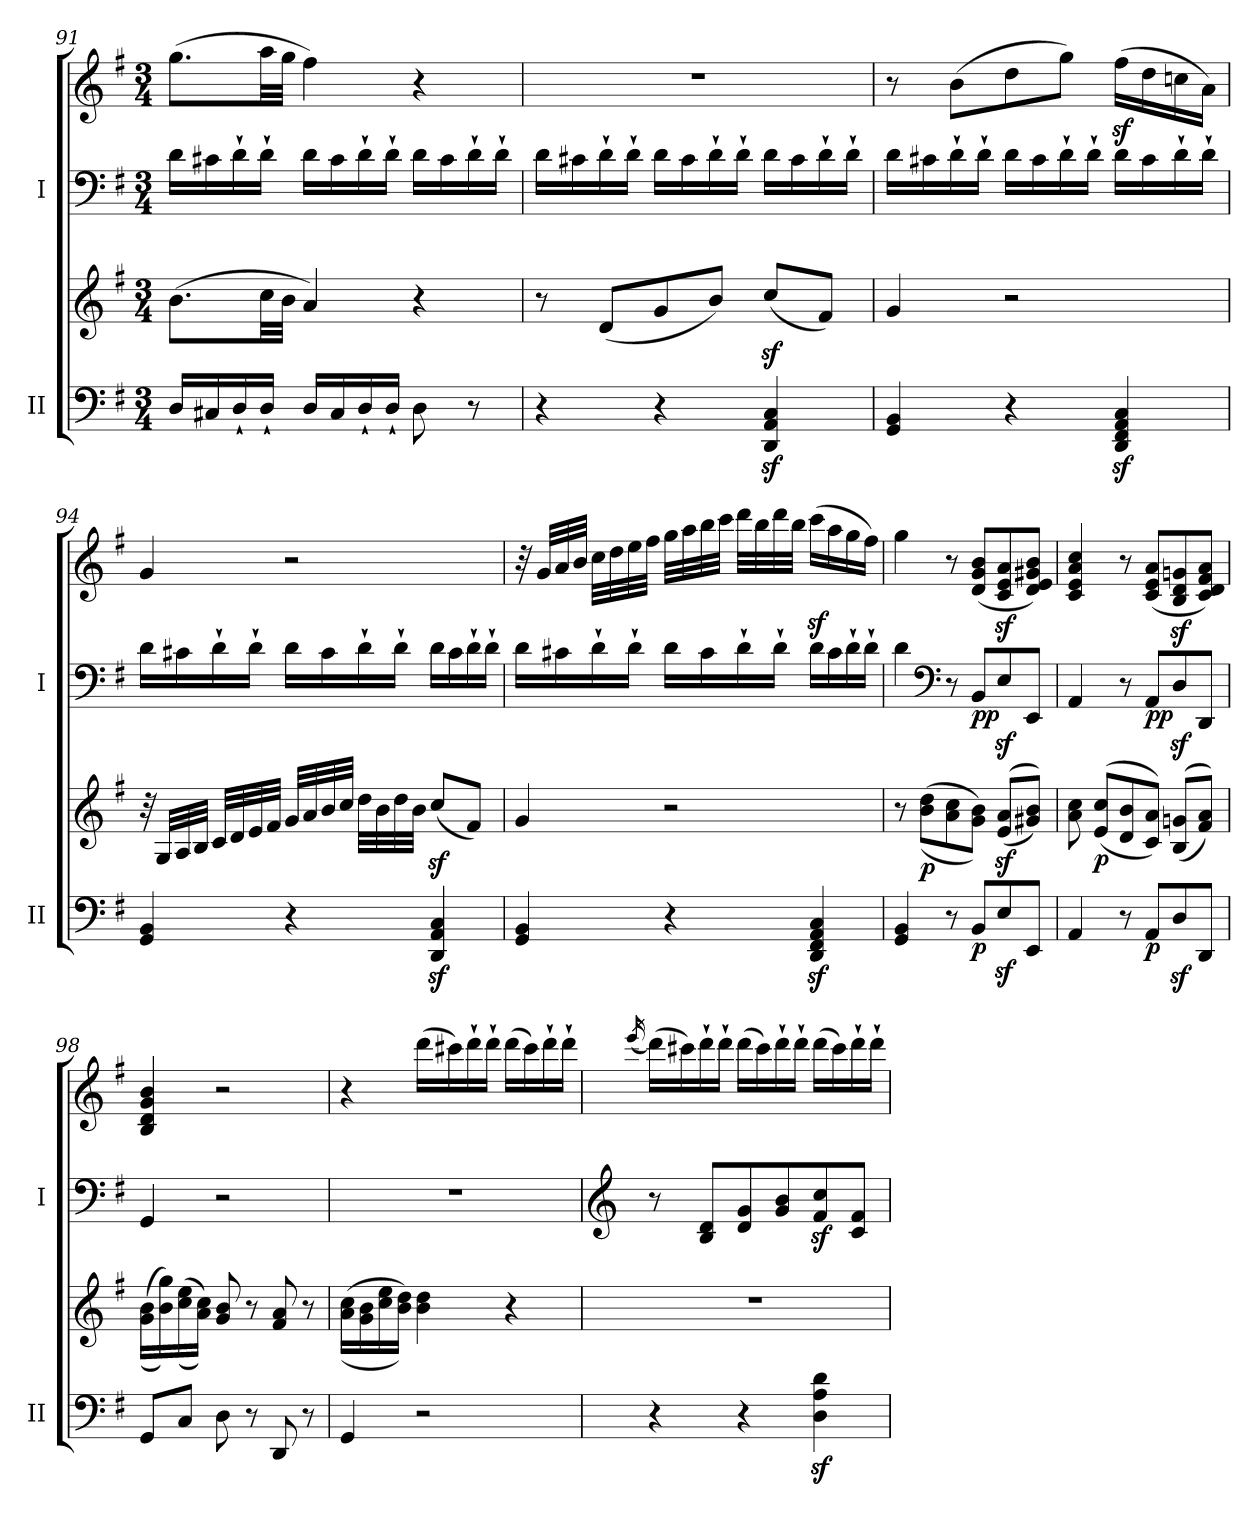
**kern	**kern	**dynam	**kern	**kern	**dynam
*part2	*part2	*part2	*part1	*part1	*part1
*staff4	*staff3	*staff3/4	*staff2	*staff1	*staff1/2
*I"II	*	*	*I"I	*	*
*I'II	*	*	*I'I	*	*
*clefF4	*clefG2	*	*clefF4	*clefG2	*
*k[f#]	*k[f#]	*	*k[f#]	*k[f#]	*
*M3/4	*M3/4	*	*M3/4	*M3/4	*
=91	=91	=91	=91	=91	=91
16D/LL	(>8.b\L	.	16d\LL	(>8.gg\L	.
16C#X/	.	.	16c#X\	.	.
16D`/	.	.	16d`\	.	.
16D`/JJ	32cc\LL	.	16d`\JJ	32aa\LL	.
.	32b\JJJ	.	.	32gg\JJJ	.
16D/LL	4a/)	.	16d\LL	4ff#\)	.
16C#/	.	.	16c#\	.	.
16D`/	.	.	16d`\	.	.
16D`/JJ	.	.	16d`\JJ	.	.
8D\	4r	.	16d\LL	4r	.
.	.	.	16c#\	.	.
8r	.	.	16d`\	.	.
.	.	.	16d`\JJ	.	.
!!LO:PB:g=z
=92	=92	=92	=92	=92	=92
4r	8r	.	16d\LL	2.r	.
.	.	.	16c#X\	.	.
.	(<8d/L	.	16d`\	.	.
.	.	.	16d`\JJ	.	.
4r	8g/	.	16d\LL	.	.
.	.	.	16c#\	.	.
.	8b/J)	.	16d`\	.	.
.	.	.	16d`\JJ	.	.
4DD/z< 4AA/z< 4C/z<	(<8ccz</L	.	16d\LL	.	.
.	.	.	16c#\	.	.
.	8f#/J)	.	16d`\	.	.
.	.	.	16d`\JJ	.	.
=93	=93	=93	=93	=93	=93
4GG/ 4BB/	4g/	.	16d\LL	8r	.
.	.	.	16c#X\	.	.
.	.	.	16d`\	(>8b\L	.
.	.	.	16d`\JJ	.	.
4r	2r	.	16d\LL	8dd\	.
.	.	.	16c#\	.	.
.	.	.	16d`\	8gg\J)	.
.	.	.	16d`\JJ	.	.
4DD/z< 4FF#/z< 4AA/z< 4C/z<	.	.	16d\LL	(>16ff#z>\LL	.
.	.	.	16c#\	16dd\	.
.	.	.	16d`\	16ccn\	.
.	.	.	16d`\JJ	16a\JJ)	.
!!LO:LB:g=z
=94	=94	=94	=94	=94	=94
4GG/ 4BB/	32r	.	16d\LL	4g/	.
.	32G/LLL	.	.	.	.
.	32A/	.	16c#X\	.	.
.	32B/JJJ	.	.	.	.
.	32c/LLL	.	16d`\	.	.
.	32d/	.	.	.	.
.	32e/	.	16d`\JJ	.	.
.	32f#/JJJ	.	.	.	.
4r	32g/LLL	.	16d\LL	2r	.
.	32a/	.	.	.	.
.	32b/	.	16c#\	.	.
.	32cc/JJJ	.	.	.	.
.	32dd\LLL	.	16d`\	.	.
.	32b\	.	.	.	.
.	32dd\	.	16d`\JJ	.	.
.	32b\JJJ	.	.	.	.
4DD/z< 4AA/z< 4C/z<	(<8ccz</L	.	16d\LL	.	.
.	.	.	16c#\	.	.
.	8f#/J)	.	16d`\	.	.
.	.	.	16d`\JJ	.	.
!!LO:LB:g=z
=95	=95	=95	=95	=95	=95
4GG/ 4BB/	4g/	.	16d\LL	32r	.
.	.	.	.	32g/LLL	.
.	.	.	16c#X\	32a/	.
.	.	.	.	32b/JJJ	.
.	.	.	16d`\	32cc\LLL	.
.	.	.	.	32dd\	.
.	.	.	16d`\JJ	32ee\	.
.	.	.	.	32ff#\JJJ	.
4r	2r	.	16d\LL	32gg\LLL	.
.	.	.	.	32aa\	.
.	.	.	16c#\	32bb\	.
.	.	.	.	32ccc\JJJ	.
.	.	.	16d`\	32ddd\LLL	.
.	.	.	.	32bb\	.
.	.	.	16d`\JJ	32ddd\	.
.	.	.	.	32bb\JJJ	.
4DD/z< 4FF#/z< 4AA/z< 4C/z<	.	.	16d\LL	(>16cccz<\LL	.
.	.	.	16c#\	16aa\	.
.	.	.	16d`\	16gg\	.
.	.	.	16d`\JJ	16ff#\JJ)	.
=96	=96	=96	=96	=96	=96
4GG/ 4BB/	8r	.	4d\	4gg\	.
!	!	!LO:DY:b	!	!	!
.	(<(>8b\ 8dd\L	p	.	.	.
*	*	*	*clefF4	*	*
8r	8a\ 8cc\	.	8r	8r	.
!	!	!LO:DY:b=2	!	!	!LO:DY:b=2
!	!	!	!	!	!LO:DY:n=1:b
8BB/L	8g\ 8b\J))	p	8BB/L	(>8d/ 8g/ 8b/L	p p
8Ez</	(<(>8e/z< 8a/z<L	.	8Ez</	8c/z< 8e/z< 8a/z<	.
8EE/J	8g#X/ 8b/J))	.	8EE/J	8d/ 8e/ 8g#X/ 8b/J)	.
=97	=97	=97	=97	=97	=97
4AA/	8a\ 8cc\	.	4AA/	4c/ 4e/ 4a/ 4cc/	.
!	!	!LO:DY:b	!	!	!
.	(>(<8e/ 8cc/L	p	.	.	.
8r	8d/ 8b/	.	8r	8r	.
!	!	!LO:DY:b=2	!	!	!LO:DY:b=2
!	!	!	!	!	!LO:DY:n=1:b
8AA/L	8c/ 8a/J))	p	8AA/L	(>8c/ 8e/ 8a/L	p p
8Dz</	(<(>8B/ 8gn/L	.	8Dz</	8B/z< 8d/z< 8gn/z<	.
8DD/J	8f#/ 8a/J))	.	8DD/J	8c/ 8d/ 8f#/ 8a/J)	.
!!LO:PB:g=z
=98	=98	=98	=98	=98	=98
8GG/L	(<(>16g\ 16b\LL	.	4GG/	4B/ 4d/ 4g/ 4b/	.
.	16b\ 16gg\))	.	.	.	.
8C/J	(<(>16cc\ 16ee\	.	.	.	.
.	16a\ 16cc\JJ))	.	.	.	.
8D\	8g/ 8b/	.	2r	2r	.
8r	8r	.	.	.	.
8DD/	8f#/ 8a/	.	.	.	.
8r	8r	.	.	.	.
=99	=99	=99	=99	=99	=99
4GG/	(<(>16a\ 16cc\LL	.	2.r	4r	.
.	16g\ 16b\	.	.	.	.
.	16cc\ 16ee\	.	.	.	.
.	16b\ 16dd\JJ))	.	.	.	.
2r	4b\ 4dd\	.	.	(>16ddd\LL	.
.	.	.	.	16ccc#X\)	.
.	.	.	.	16ddd`\	.
.	.	.	.	16ddd`\JJ	.
.	4r	.	.	(>16ddd\LL	.
.	.	.	.	16ccc#\)	.
.	.	.	.	16ddd`\	.
.	.	.	.	16ddd`\JJ	.
=100	=100	=100	=100	=100	=100
*	*	*	*clefG2	*	*
.	.	.	.	(<16qeee/	.
4r	2.r	.	8r	(>16ddd\LL)	.
.	.	.	.	16ccc#X\)	.
.	.	.	8B/ 8d/L	16ddd`\	.
.	.	.	.	16ddd`\JJ	.
4r	.	.	8d/ 8g/	(>16ddd\LL	.
.	.	.	.	16ccc#\)	.
.	.	.	8g/ 8b/	16ddd`\	.
.	.	.	.	16ddd`\JJ	.
4D\z< 4A\z< 4d\z<	.	.	8f#/z< 8cc/z<	(>16ddd\LL	.
.	.	.	.	16ccc#\)	.
.	.	.	8c/ 8f#/J	16ddd`\	.
.	.	.	.	16ddd`\JJ	.
=	=	=	=	=	=
*-	*-	*-	*-	*-	*-
